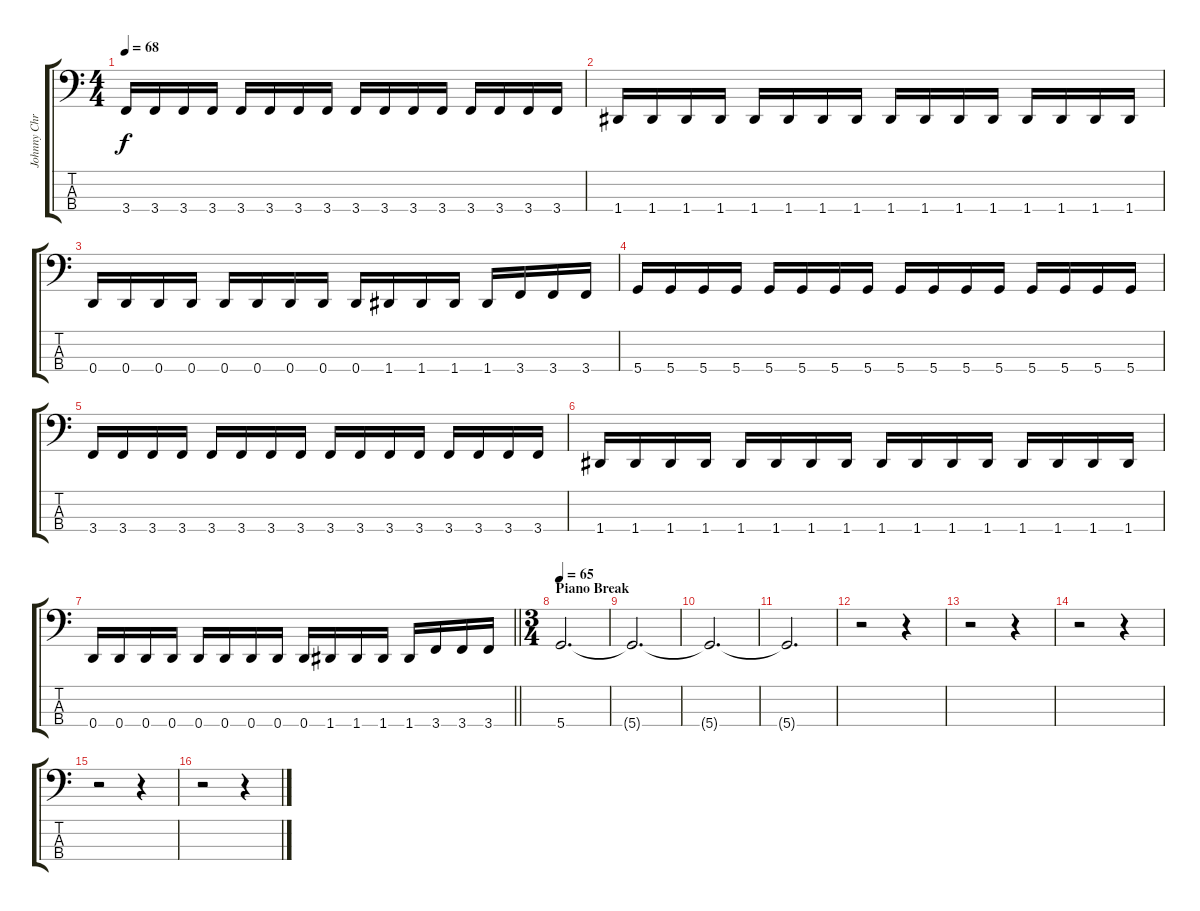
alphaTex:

\track ("Johnny Christ" "Johnny Chr") {instrument electricbassfinger}
\staff {score tabs}
\tuning (G2 D2 A1 D1) {hide}
\ts (4 4)
\tempo 68
\clef f4
\ks c
3.4.16{dy f} 3.4.16 3.4.16 3.4.16 3.4.16 3.4.16 3.4.16 3.4.16 3.4.16 3.4.16 3.4.16 3.4.16 3.4.16 3.4.16 3.4.16 3.4.16 |
1.4.16 1.4.16 1.4.16 1.4.16 1.4.16 1.4.16 1.4.16 1.4.16 1.4.16 1.4.16 1.4.16 1.4.16 1.4.16 1.4.16 1.4.16 1.4.16 |
0.4.16 0.4.16 0.4.16 0.4.16 0.4.16 0.4.16 0.4.16 0.4.16 0.4.16 1.4.16 1.4.16 1.4.16 1.4.16 3.4.16 3.4.16 3.4.16 |
5.4.16 5.4.16 5.4.16 5.4.16 5.4.16 5.4.16 5.4.16 5.4.16 5.4.16 5.4.16 5.4.16 5.4.16 5.4.16 5.4.16 5.4.16 5.4.16 |
3.4.16 3.4.16 3.4.16 3.4.16 3.4.16 3.4.16 3.4.16 3.4.16 3.4.16 3.4.16 3.4.16 3.4.16 3.4.16 3.4.16 3.4.16 3.4.16 |
1.4.16 1.4.16 1.4.16 1.4.16 1.4.16 1.4.16 1.4.16 1.4.16 1.4.16 1.4.16 1.4.16 1.4.16 1.4.16 1.4.16 1.4.16 1.4.16 |
\barLineRight lightlight
0.4.16 0.4.16 0.4.16 0.4.16 0.4.16 0.4.16 0.4.16 0.4.16 0.4.16 1.4.16 1.4.16 1.4.16 1.4.16 3.4.16 3.4.16 3.4.16 |
\ts (3 4)
\section ("" "Piano Break")
\tempo 65
5.4.2{d} |
5.4{t}.2{d} |
5.4{t}.2{d} |
5.4{t}.2{d} |
r.2 r.4 |
r.2 r.4 |
r.2 r.4 |
r.2 r.4 |
r.2 r.4
